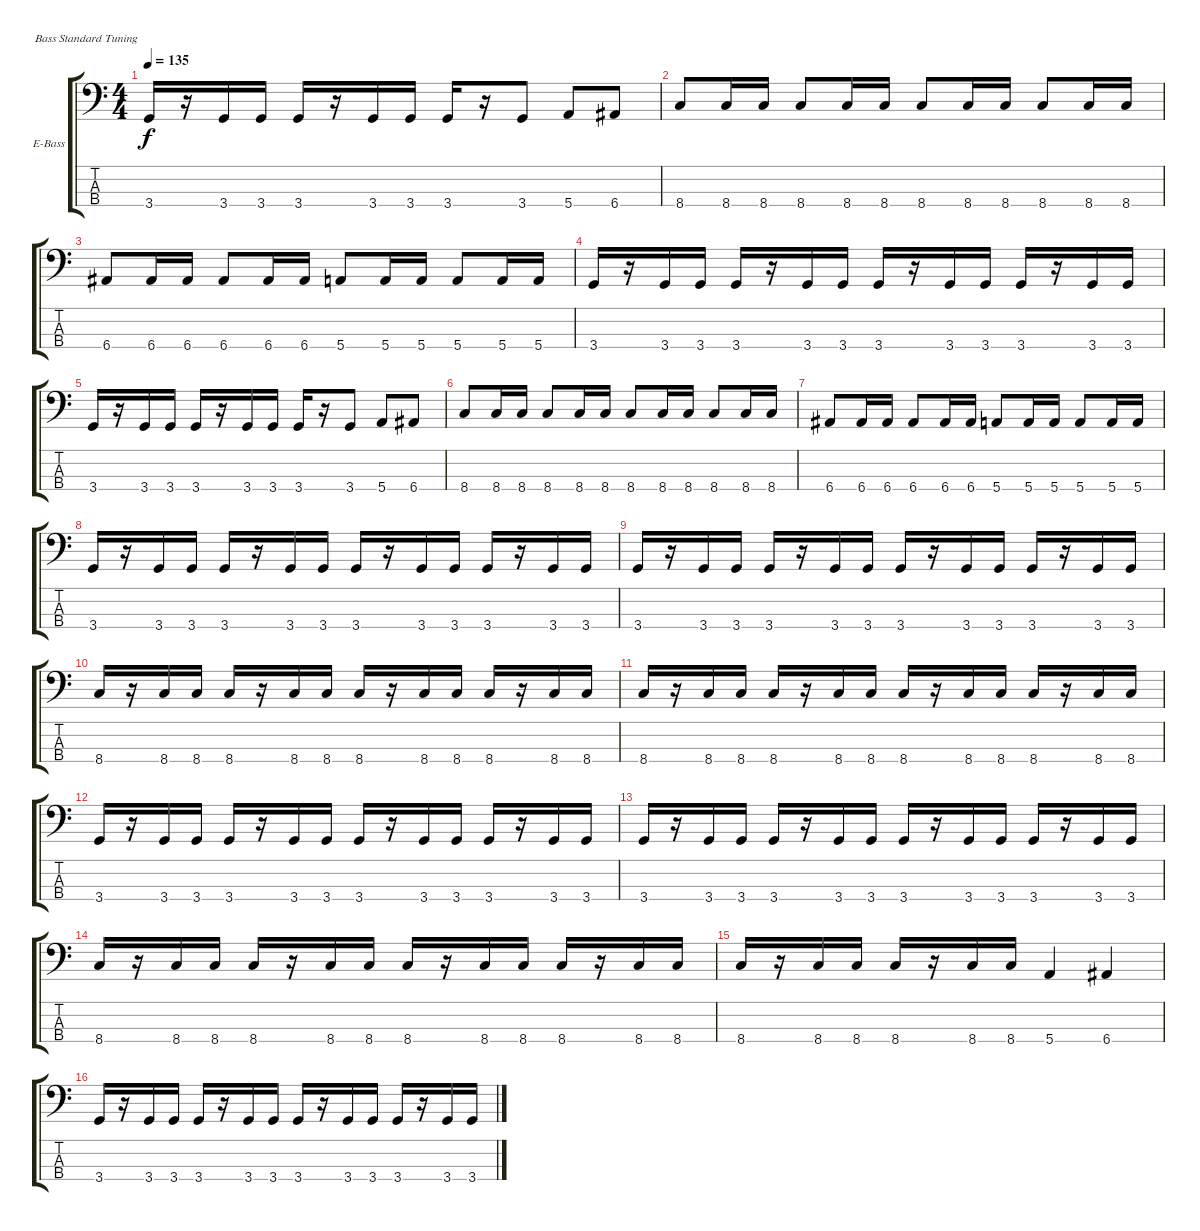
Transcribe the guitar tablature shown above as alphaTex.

\bracketExtendMode groupsimilarinstruments
\firstSystemTrackNameOrientation horizontal
\otherSystemsTrackNameOrientation horizontal
\track ("Бас гитара" "E-Bass") {instrument electricbasspick}
\staff {score tabs}
\tuning (G2 D2 A1 E1)
\ts (4 4)
\tempo 135
\clef f4
\ks c
3.4.16{dy f} r.16 3.4.16 3.4.16 3.4.16 r.16 3.4.16 3.4.16 3.4.16 r.16 3.4.8 5.4.8 6.4.8 |
8.4.8 8.4.16 8.4.16 8.4.8 8.4.16 8.4.16 8.4.8 8.4.16 8.4.16 8.4.8 8.4.16 8.4.16 |
6.4.8 6.4.16 6.4.16 6.4.8 6.4.16 6.4.16 5.4.8 5.4.16 5.4.16 5.4.8 5.4.16 5.4.16 |
3.4.16 r.16 3.4.16 3.4.16 3.4.16 r.16 3.4.16 3.4.16 3.4.16 r.16 3.4.16 3.4.16 3.4.16 r.16 3.4.16 3.4.16 |
3.4.16 r.16 3.4.16 3.4.16 3.4.16 r.16 3.4.16 3.4.16 3.4.16 r.16 3.4.8 5.4.8 6.4.8 |
8.4.8 8.4.16 8.4.16 8.4.8 8.4.16 8.4.16 8.4.8 8.4.16 8.4.16 8.4.8 8.4.16 8.4.16 |
6.4.8 6.4.16 6.4.16 6.4.8 6.4.16 6.4.16 5.4.8 5.4.16 5.4.16 5.4.8 5.4.16 5.4.16 |
3.4.16 r.16 3.4.16 3.4.16 3.4.16 r.16 3.4.16 3.4.16 3.4.16 r.16 3.4.16 3.4.16 3.4.16 r.16 3.4.16 3.4.16 |
3.4.16 r.16 3.4.16 3.4.16 3.4.16 r.16 3.4.16 3.4.16 3.4.16 r.16 3.4.16 3.4.16 3.4.16 r.16 3.4.16 3.4.16 |
8.4.16 r.16 8.4.16 8.4.16 8.4.16 r.16 8.4.16 8.4.16 8.4.16 r.16 8.4.16 8.4.16 8.4.16 r.16 8.4.16 8.4.16 |
8.4.16 r.16 8.4.16 8.4.16 8.4.16 r.16 8.4.16 8.4.16 8.4.16 r.16 8.4.16 8.4.16 8.4.16 r.16 8.4.16 8.4.16 |
3.4.16 r.16 3.4.16 3.4.16 3.4.16 r.16 3.4.16 3.4.16 3.4.16 r.16 3.4.16 3.4.16 3.4.16 r.16 3.4.16 3.4.16 |
3.4.16 r.16 3.4.16 3.4.16 3.4.16 r.16 3.4.16 3.4.16 3.4.16 r.16 3.4.16 3.4.16 3.4.16 r.16 3.4.16 3.4.16 |
8.4.16 r.16 8.4.16 8.4.16 8.4.16 r.16 8.4.16 8.4.16 8.4.16 r.16 8.4.16 8.4.16 8.4.16 r.16 8.4.16 8.4.16 |
8.4.16 r.16 8.4.16 8.4.16 8.4.16 r.16 8.4.16 8.4.16 5.4.4 6.4.4 |
3.4.16 r.16 3.4.16 3.4.16 3.4.16 r.16 3.4.16 3.4.16 3.4.16 r.16 3.4.16 3.4.16 3.4.16 r.16 3.4.16 3.4.16
